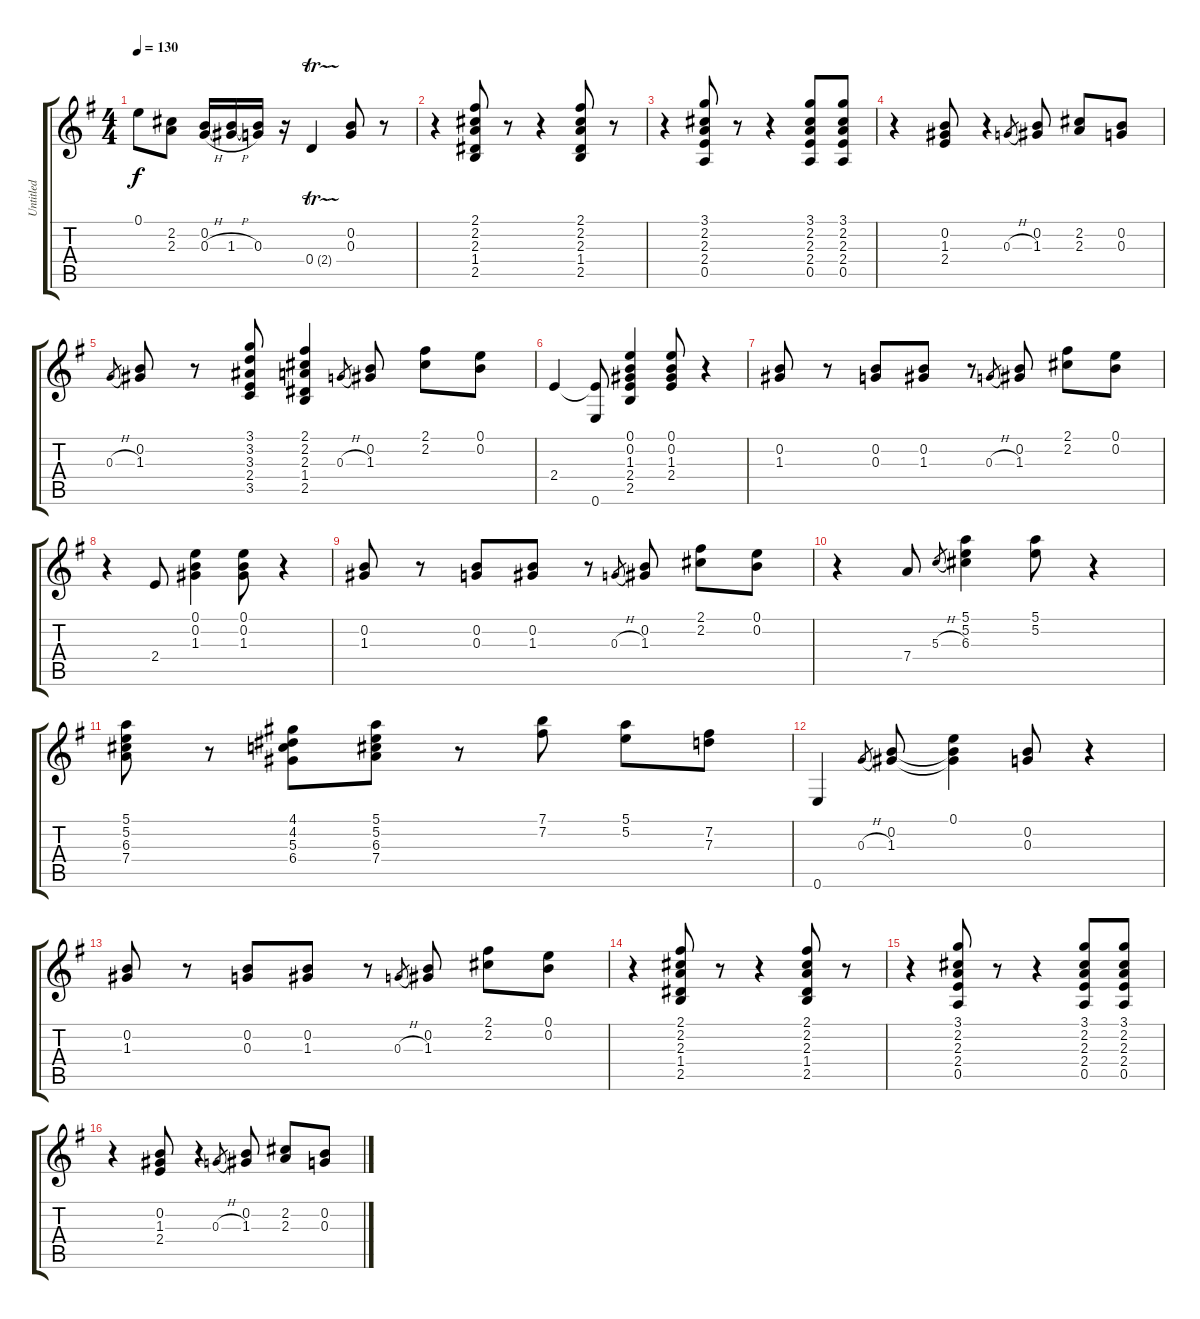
\track ("Untitled" "Untitled") {instrument distortionguitar}
\staff {score tabs}
\tuning (E4 B3 G3 D3 A2 E2) {hide}
\ts (4 4)
\tempo 130
\clef g2
\ks g
0.1.8{dy f} (2.2 2.3).8 (0.2 0.3{h}).16 (0.2{t} 1.3{h}).16 (0.2{t} 0.3).16 r.16 0.4{tr (2 32)}.4 (0.2 0.3).8 r.8 |
r.4 (2.1 2.2 2.3 1.4 2.5).8 r.8 r.4 (2.1 2.2 2.3 1.4 2.5).8 r.8 |
r.4 (3.1 2.2 2.3 2.4 0.5).8 r.8 r.4 (3.1 2.2 2.3 2.4 0.5).8 (3.1 2.2 2.3 2.4 0.5).8 |
r.4 (0.2 1.3 2.4).8 r.4 0.3{h}.8{gr} (0.2 1.3).8 (2.2 2.3).8 (0.2 0.3).8 |
0.3{h}.8{gr} (0.2 1.3).8 r.8 (3.1 3.2 3.3 2.4 3.5).8 (2.1 2.2 2.3 1.4 2.5).4 0.3{h}.8{gr} (0.2 1.3).8 (2.1 2.2).8 (0.1 0.2).8 |
2.4.4 (2.4{t} 0.6).8 (0.1 0.2 1.3 2.4 2.5).4 (0.1 0.2 1.3 2.4).8 r.4 |
(0.2 1.3).8 r.8 (0.2 0.3).8 (0.2 1.3).8 r.8 0.3{h}.8{gr} (0.2 1.3).8 (2.1 2.2).8 (0.1 0.2).8 |
r.4 2.4.8 (0.1 0.2 1.3).4 (0.1 0.2 1.3).8 r.4 |
(0.2 1.3).8 r.8 (0.2 0.3).8 (0.2 1.3).8 r.8 0.3{h}.8{gr} (0.2 1.3).8 (2.1 2.2).8 (0.1 0.2).8 |
r.4 7.4.8 5.3{h}.8{gr} (5.1 5.2 6.3).4 (5.1 5.2).8 r.4 |
(5.1 5.2 6.3 7.4).8 r.8 (4.1 4.2 5.3 6.4).8 (5.1 5.2 6.3 7.4).8 r.8 (7.1 7.2).8 (5.1 5.2).8 (7.2 7.3).8 |
0.6.4 0.3{h}.8{gr} (0.2 1.3).8 (0.1 0.2{t} 1.3{t}).4 (0.2 0.3).8 r.4 |
(0.2 1.3).8 r.8 (0.2 0.3).8 (0.2 1.3).8 r.8 0.3{h}.8{gr} (0.2 1.3).8 (2.1 2.2).8 (0.1 0.2).8 |
r.4 (2.1 2.2 2.3 1.4 2.5).8 r.8 r.4 (2.1 2.2 2.3 1.4 2.5).8 r.8 |
r.4 (3.1 2.2 2.3 2.4 0.5).8 r.8 r.4 (3.1 2.2 2.3 2.4 0.5).8 (3.1 2.2 2.3 2.4 0.5).8 |
r.4 (0.2 1.3 2.4).8 r.4 0.3{h}.8{gr} (0.2 1.3).8 (2.2 2.3).8 (0.2 0.3).8
